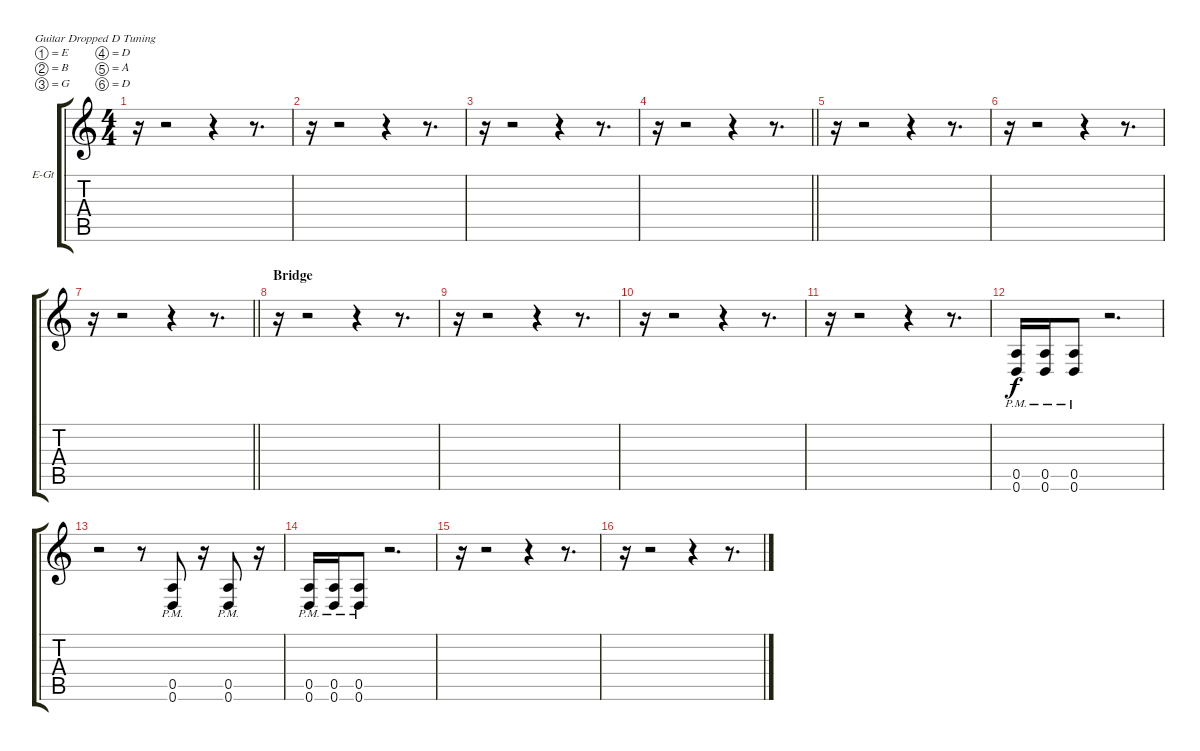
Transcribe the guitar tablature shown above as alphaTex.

\bracketExtendMode groupsimilarinstruments
\firstSystemTrackNameOrientation horizontal
\otherSystemsTrackNameOrientation horizontal
\track ("Electric Guitar 1" "E-Gt") {instrument distortionguitar}
\staff {score tabs}
\tuning (E4 B3 G3 D3 A2 D2)
\ts (4 4)
\tempo (150 hide)
\clef g2
\ks c
r.16{dy f} r.2 r.4 r.8{d} |
r.16 r.2 r.4 r.8{d} |
r.16 r.2 r.4 r.8{d} |
\barLineRight lightlight
r.16 r.2 r.4 r.8{d} |
r.16 r.2 r.4 r.8{d} |
r.16 r.2 r.4 r.8{d} |
\barLineRight lightlight
r.16 r.2 r.4 r.8{d} |
\section ("" "Bridge")
\tempo (142 hide)
r.16 r.2 r.4 r.8{d} |
r.16 r.2 r.4 r.8{d} |
r.16 r.2 r.4 r.8{d} |
r.16 r.2 r.4 r.8{d} |
(0.5{pm} 0.6{pm}).16 (0.5{pm} 0.6{pm}).16 (0.5{pm} 0.6{pm}).8 r.2{d} |
r.2 r.8 (0.5{pm} 0.6{pm}).8 r.16 (0.5{pm} 0.6{pm}).8 r.16 |
(0.5{pm} 0.6{pm}).16 (0.5{pm} 0.6{pm}).16 (0.5{pm} 0.6{pm}).8 r.2{d} |
r.16 r.2 r.4 r.8{d} |
r.16 r.2 r.4 r.8{d}
